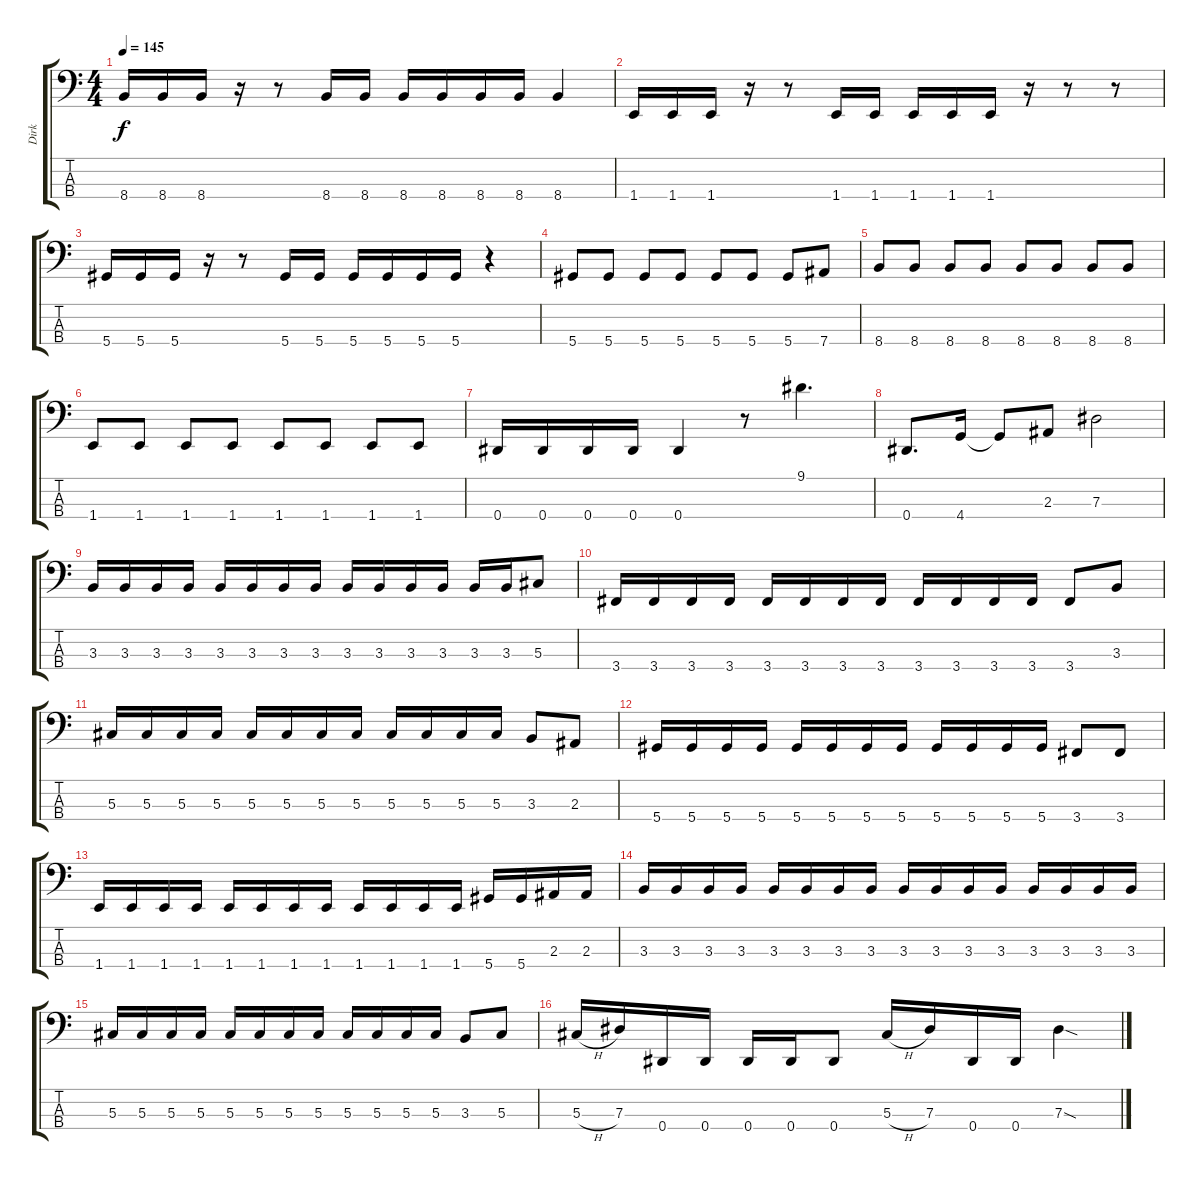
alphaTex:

\track ("Dirk" "Dirk") {instrument electricbassfinger}
\staff {score tabs}
\tuning (Gb2 Db2 Ab1 Eb1) {hide}
\ts (4 4)
\tempo 145
\clef f4
\ks c
8.4.16{dy f} 8.4.16 8.4.16 r.16 r.8 8.4.16 8.4.16 8.4.16 8.4.16 8.4.16 8.4.16 8.4.4 |
1.4.16 1.4.16 1.4.16 r.16 r.8 1.4.16 1.4.16 1.4.16 1.4.16 1.4.16 r.16 r.8 r.8 |
5.4.16 5.4.16 5.4.16 r.16 r.8 5.4.16 5.4.16 5.4.16 5.4.16 5.4.16 5.4.16 r.4 |
5.4.8 5.4.8 5.4.8 5.4.8 5.4.8 5.4.8 5.4.8 7.4.8 |
8.4.8 8.4.8 8.4.8 8.4.8 8.4.8 8.4.8 8.4.8 8.4.8 |
1.4.8 1.4.8 1.4.8 1.4.8 1.4.8 1.4.8 1.4.8 1.4.8 |
0.4.16 0.4.16 0.4.16 0.4.16 0.4.4 r.8 9.1.4{d} |
0.4.8{d} 4.4.16 4.4{t}.8 2.3.8 7.3.2 |
3.3.16 3.3.16 3.3.16 3.3.16 3.3.16 3.3.16 3.3.16 3.3.16 3.3.16 3.3.16 3.3.16 3.3.16 3.3.16 3.3.16 5.3.8 |
3.4.16 3.4.16 3.4.16 3.4.16 3.4.16 3.4.16 3.4.16 3.4.16 3.4.16 3.4.16 3.4.16 3.4.16 3.4.8 3.3.8 |
5.3.16 5.3.16 5.3.16 5.3.16 5.3.16 5.3.16 5.3.16 5.3.16 5.3.16 5.3.16 5.3.16 5.3.16 3.3.8 2.3.8 |
5.4.16 5.4.16 5.4.16 5.4.16 5.4.16 5.4.16 5.4.16 5.4.16 5.4.16 5.4.16 5.4.16 5.4.16 3.4.8 3.4.8 |
1.4.16 1.4.16 1.4.16 1.4.16 1.4.16 1.4.16 1.4.16 1.4.16 1.4.16 1.4.16 1.4.16 1.4.16 5.4.16 5.4.16 2.3.16 2.3.16 |
3.3.16 3.3.16 3.3.16 3.3.16 3.3.16 3.3.16 3.3.16 3.3.16 3.3.16 3.3.16 3.3.16 3.3.16 3.3.16 3.3.16 3.3.16 3.3.16 |
5.3.16 5.3.16 5.3.16 5.3.16 5.3.16 5.3.16 5.3.16 5.3.16 5.3.16 5.3.16 5.3.16 5.3.16 3.3.8 5.3.8 |
5.3{h}.16 7.3.16 0.4.16 0.4.16 0.4.16 0.4.16 0.4.8 5.3{h}.16 7.3.16 0.4.16 0.4.16 7.3{sod}.4
